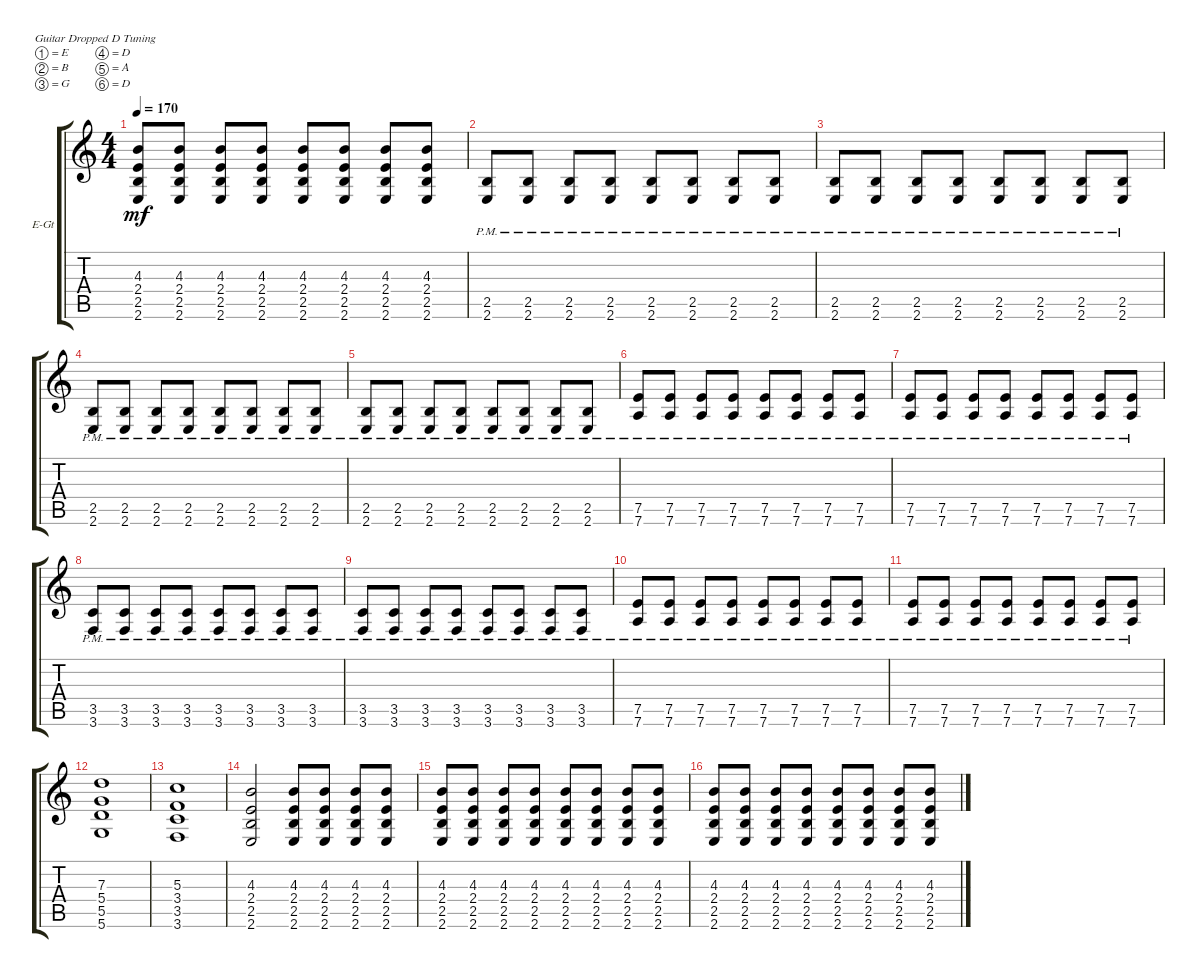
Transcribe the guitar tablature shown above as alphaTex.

\defaultSystemsLayout 4
\bracketExtendMode groupsimilarinstruments
\firstSystemTrackNameOrientation horizontal
\otherSystemsTrackNameOrientation horizontal
\track ("Electric Guitar" "E-Gt") {instrument distortionguitar}
\staff {score tabs}
\tuning (E4 B3 G3 D3 A2 D2)
\ts (4 4)
\tempo 170
\clef g2
\ks c
(2.6 2.5 2.4 4.3).8{dy mf} (2.6 2.5 2.4 4.3).8 (2.6 2.5 2.4 4.3).8 (2.6 2.5 2.4 4.3).8 (2.6 2.5 2.4 4.3).8 (2.6 2.5 2.4 4.3).8 (2.6 2.5 2.4 4.3).8 (2.6 2.5 2.4 4.3).8 |
(2.6{pm} 2.5{pm}).8 (2.6{pm} 2.5{pm}).8 (2.6{pm} 2.5{pm}).8 (2.6{pm} 2.5{pm}).8 (2.6{pm} 2.5{pm}).8 (2.6{pm} 2.5{pm}).8 (2.6{pm} 2.5{pm}).8 (2.6{pm} 2.5{pm}).8 |
(2.6{pm} 2.5{pm}).8 (2.6{pm} 2.5{pm}).8 (2.6{pm} 2.5{pm}).8 (2.6{pm} 2.5{pm}).8 (2.6{pm} 2.5{pm}).8 (2.6{pm} 2.5{pm}).8 (2.6{pm} 2.5{pm}).8 (2.6{pm} 2.5{pm}).8 |
(2.6{pm} 2.5{pm}).8 (2.6{pm} 2.5{pm}).8 (2.6{pm} 2.5{pm}).8 (2.6{pm} 2.5{pm}).8 (2.6{pm} 2.5{pm}).8 (2.6{pm} 2.5{pm}).8 (2.6{pm} 2.5{pm}).8 (2.6{pm} 2.5{pm}).8 |
(2.6{pm} 2.5{pm}).8 (2.6{pm} 2.5{pm}).8 (2.6{pm} 2.5{pm}).8 (2.6{pm} 2.5{pm}).8 (2.6{pm} 2.5{pm}).8 (2.6{pm} 2.5{pm}).8 (2.6{pm} 2.5{pm}).8 (2.6{pm} 2.5{pm}).8 |
(7.6{pm} 7.5{pm}).8 (7.6{pm} 7.5{pm}).8 (7.6{pm} 7.5{pm}).8 (7.6{pm} 7.5{pm}).8 (7.6{pm} 7.5{pm}).8 (7.6{pm} 7.5{pm}).8 (7.6{pm} 7.5{pm}).8 (7.6{pm} 7.5{pm}).8 |
(7.6{pm} 7.5{pm}).8 (7.6{pm} 7.5{pm}).8 (7.6{pm} 7.5{pm}).8 (7.6{pm} 7.5{pm}).8 (7.6{pm} 7.5{pm}).8 (7.6{pm} 7.5{pm}).8 (7.6{pm} 7.5{pm}).8 (7.6{pm} 7.5{pm}).8 |
(3.6{pm} 3.5{pm}).8 (3.6{pm} 3.5{pm}).8 (3.5{pm} 3.6{pm}).8 (3.6{pm} 3.5{pm}).8 (3.6{pm} 3.5{pm}).8 (3.6{pm} 3.5{pm}).8 (3.6{pm} 3.5{pm}).8 (3.6{pm} 3.5{pm}).8 |
(3.6{pm} 3.5{pm}).8 (3.6{pm} 3.5{pm}).8 (3.6{pm} 3.5{pm}).8 (3.6{pm} 3.5{pm}).8 (3.6{pm} 3.5{pm}).8 (3.6{pm} 3.5{pm}).8 (3.6{pm} 3.5{pm}).8 (3.6{pm} 3.5{pm}).8 |
(7.6{pm} 7.5{pm}).8 (7.5{pm} 7.6{pm}).8 (7.6{pm} 7.5{pm}).8 (7.6{pm} 7.5{pm}).8 (7.6{pm} 7.5{pm}).8 (7.6{pm} 7.5{pm}).8 (7.6{pm} 7.5{pm}).8 (7.6{pm} 7.5{pm}).8 |
(7.6{pm} 7.5{pm}).8 (7.5{pm} 7.6{pm}).8 (7.6{pm} 7.5{pm}).8 (7.6{pm} 7.5{pm}).8 (7.6{pm} 7.5{pm}).8 (7.6{pm} 7.5{pm}).8 (7.6{pm} 7.5{pm}).8 (7.6{pm} 7.5{pm}).8 |
(5.6 5.5 5.4 7.3).1 |
(3.6 3.5 3.4 5.3).1 |
(2.6 2.5 2.4 4.3).2 (2.6 2.5 2.4 4.3).8 (2.6 2.5 2.4 4.3).8 (2.6 2.5 2.4 4.3).8 (2.6 2.5 2.4 4.3).8 |
(2.6 2.5 2.4 4.3).8 (2.6 2.5 2.4 4.3).8 (2.6 2.5 2.4 4.3).8 (2.6 2.5 2.4 4.3).8 (2.6 2.5 2.4 4.3).8 (2.6 2.5 2.4 4.3).8 (2.6 2.5 2.4 4.3).8 (2.6 2.5 2.4 4.3).8 |
(2.6 2.5 2.4 4.3).8 (2.6 2.5 2.4 4.3).8 (2.6 2.5 2.4 4.3).8 (2.6 2.5 2.4 4.3).8 (2.6 2.5 2.4 4.3).8 (2.6 2.5 2.4 4.3).8 (2.6 2.5 2.4 4.3).8 (2.6 2.5 2.4 4.3).8
